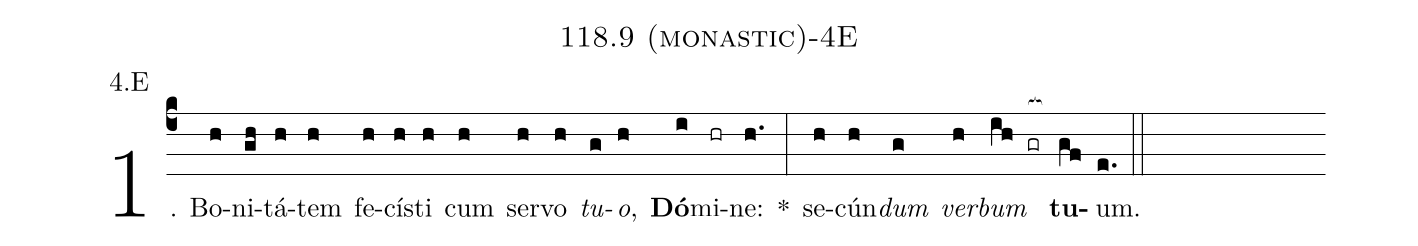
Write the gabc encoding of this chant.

name: 118.9 (monastic)-4E;
annotation: 4.E;
%%
(c4)1. Bo(h)ni(gh)tá(h)tem(h) fe(h)cís(h)ti(h) cum(h) ser(h)vo(h) <i>tu</i>(g)<i>o</i>,(h) <b>Dó</b>(i)mi(hr)ne:(h.) *(:) se(h)cún(h)<i>dum</i>(g) <i>ver</i>(h)<i>bum</i>(ih gr[ocb:1{]) <b>tu</b>(gf[ocb:0}])um.(e.) (::)
